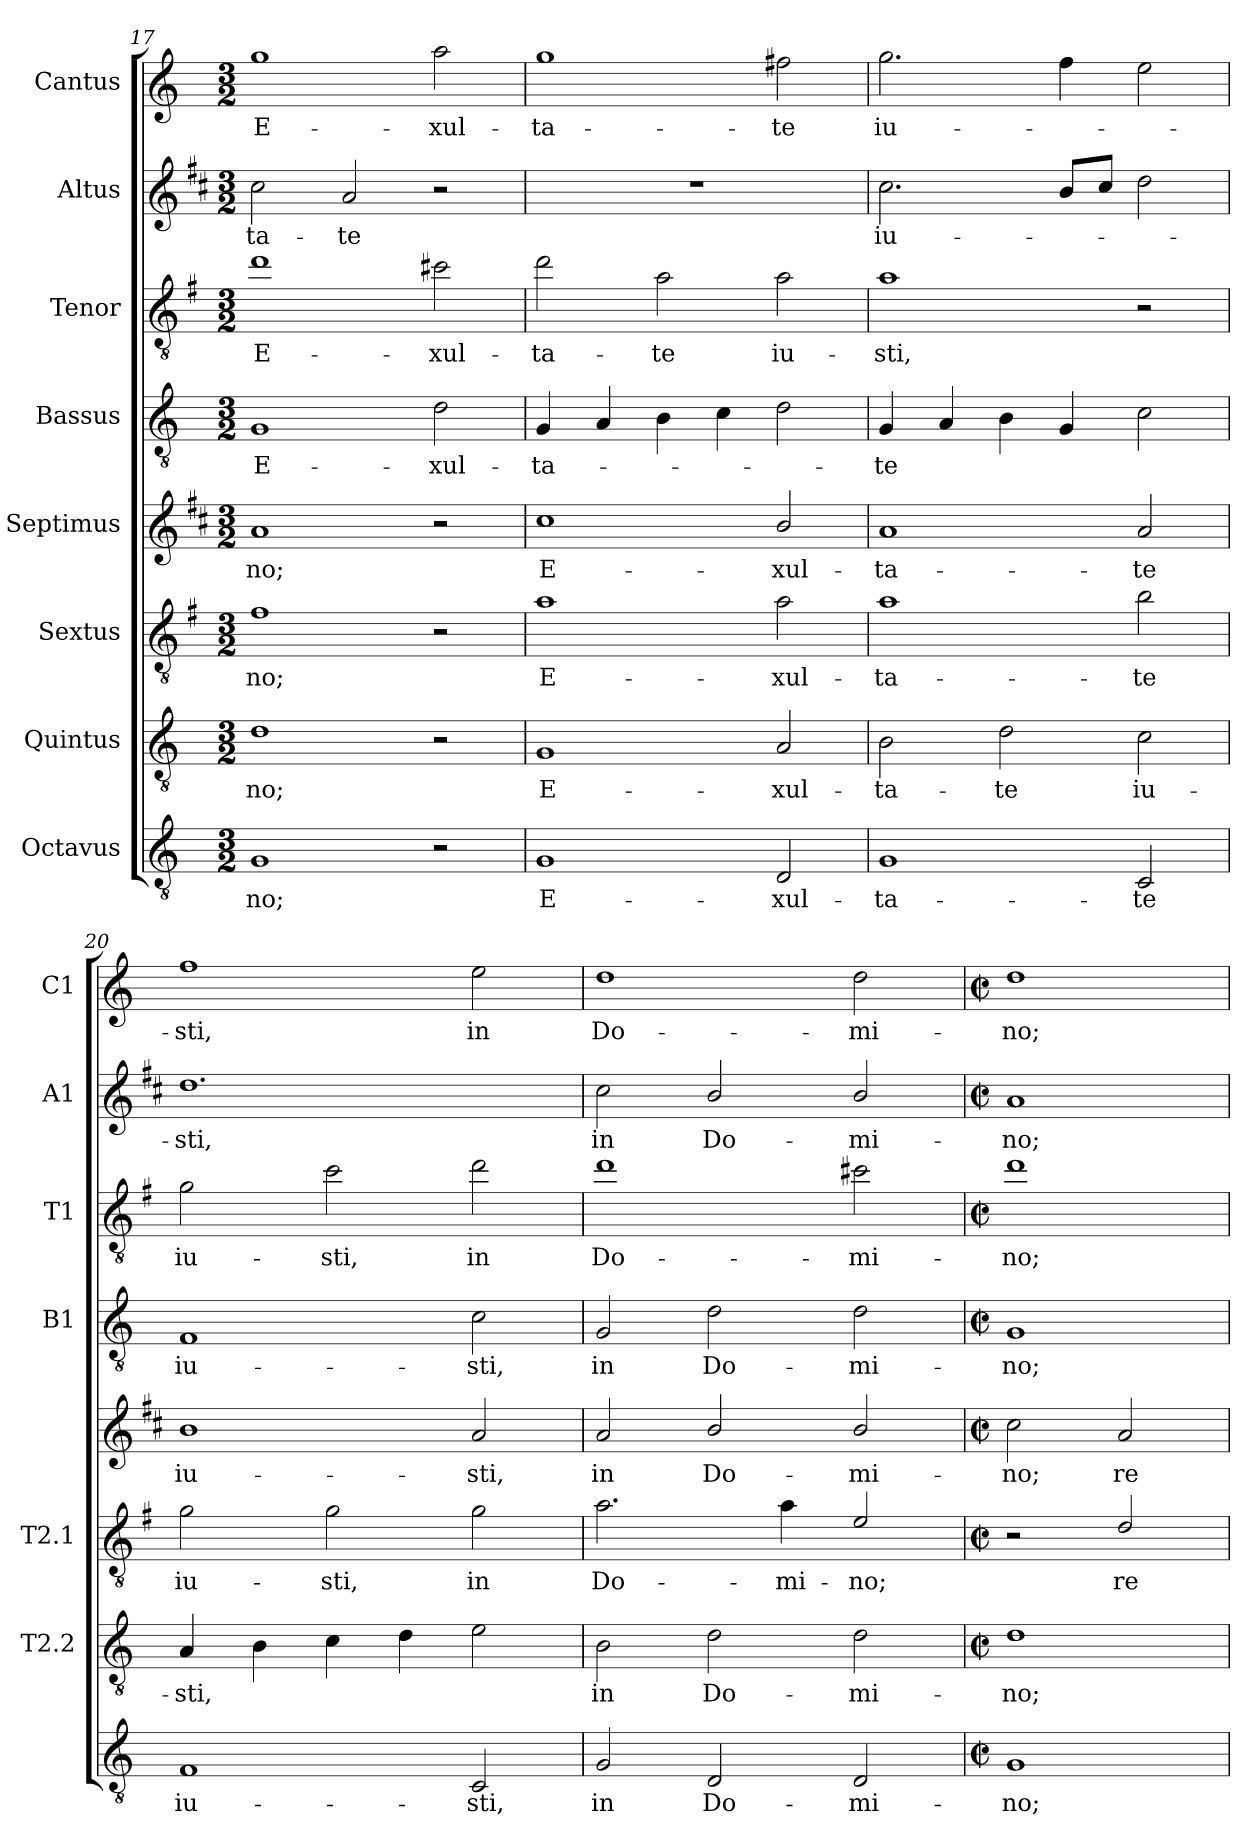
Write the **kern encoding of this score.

**kern	**text	**kern	**text	**kern	**text	**kern	**text	**kern	**text	**kern	**text	**kern	**text	**kern	**text
*part8	*part8	*part7	*part7	*part6	*part6	*part5	*part5	*part4	*part4	*part3	*part3	*part2	*part2	*part1	*part1
*staff8	*staff8	*staff7	*staff7	*staff6	*staff6	*staff5	*staff5	*staff4	*staff4	*staff3	*staff3	*staff2	*staff2	*staff1	*staff1
*I"Octavus	*	*I"Quintus	*	*I"Sextus	*	*I"Septimus	*	*I"Bassus	*	*I"Tenor	*	*I"Altus	*	*I"Cantus	*
*	*	*I'T2.2	*	*I'T2.1	*	*	*	*I'B1	*	*I'T1	*	*I'A1	*	*I'C1	*
!!LO:PB:g=z
*clefGv2	*	*clefGv2	*	*clefGv2	*	*clefG2	*	*clefGv2	*	*clefGv2	*	*clefG2	*	*clefG2	*
*	*	*	*	*ITrd4c7	*	*ITrd1c2	*	*	*	*ITrd4c7	*	*ITrd1c2	*	*	*
*k[]	*	*k[]	*	*k[]	*	*k[]	*	*k[]	*	*k[]	*	*k[]	*	*k[]	*
*C:	*	*C:	*	*C:	*	*C:	*	*C:	*	*C:	*	*C:	*	*C:	*
*M3/2	*	*M3/2	*	*M3/2	*	*M3/2	*	*M3/2	*	*M3/2	*	*M3/2	*	*M3/2	*
=17	=17	=17	=17	=17	=17	=17	=17	=17	=17	=17	=17	=17	=17	=17	=17
!	!LO:LY:b	!	!LO:LY:b	!	!LO:LY:b	!	!LO:LY:b	!	!LO:LY:b	!	!LO:LY:b	!	!LO:LY:b	!	!LO:LY:b
1G	-no;	1d	-no;	1B	-no;	1g	-no;	1G	E-	1g	E-	2b\	-ta-	1gg	E-
!	!	!	!	!	!	!	!	!	!	!	!	!	!LO:LY:b	!	!
.	.	.	.	.	.	.	.	.	.	.	.	2g/	-te	.	.
!	!	!	!	!	!	!	!	!	!LO:LY:b	!	!LO:LY:b	!	!	!	!LO:LY:b
2r	.	2r	.	2r	.	2r	.	2d\	-xul-	2f#X\	-xul-	2r	.	2aa\	-xul-
=18	=18	=18	=18	=18	=18	=18	=18	=18	=18	=18	=18	=18	=18	=18	=18
!	!LO:LY:b	!	!LO:LY:b	!	!LO:LY:b	!	!LO:LY:b	!	!LO:LY:b	!	!LO:LY:b	!	!	!	!LO:LY:b
1G	E-	1G	E-	1d	E-	1b	E-	4G/	-ta-	2g\	-ta-	1.r	.	1gg	-ta-
.	.	.	.	.	.	.	.	4A/	.	.	.	.	.	.	.
!	!	!	!	!	!	!	!	!	!	!	!LO:LY:b	!	!	!	!
.	.	.	.	.	.	.	.	4B\	.	2d\	-te	.	.	.	.
.	.	.	.	.	.	.	.	4c\	.	.	.	.	.	.	.
!	!LO:LY:b	!	!LO:LY:b	!	!LO:LY:b	!	!LO:LY:b	!	!	!	!LO:LY:b	!	!	!	!LO:LY:b
2D/	-xul-	2A/	-xul-	2d\	-xul-	2a/	-xul-	2d\	.	2d\	iu-	.	.	2ff#X\	-te
=19	=19	=19	=19	=19	=19	=19	=19	=19	=19	=19	=19	=19	=19	=19	=19
!	!LO:LY:b	!	!LO:LY:b	!	!LO:LY:b	!	!LO:LY:b	!	!LO:LY:b	!	!LO:LY:b	!	!LO:LY:b	!	!LO:LY:b
1G	-ta-	2B\	-ta-	1d	-ta-	1g	-ta-	4G/	-te	1d	-sti,	2.b\	iu-	2.gg\	iu-
.	.	.	.	.	.	.	.	4A/	.	.	.	.	.	.	.
!	!	!	!LO:LY:b	!	!	!	!	!	!	!	!	!	!	!	!
.	.	2d\	-te	.	.	.	.	4B\	.	.	.	.	.	.	.
.	.	.	.	.	.	.	.	4G/	.	.	.	8a/L	.	4ff\	.
.	.	.	.	.	.	.	.	.	.	.	.	8b/J	.	.	.
!	!LO:LY:b	!	!LO:LY:b	!	!LO:LY:b	!	!LO:LY:b	!	!	!	!	!	!	!	!
2C/	-te	2c\	iu-	2e\	-te	2g/	-te	2c\	.	2r	.	2cc\	.	2ee\	.
=20	=20	=20	=20	=20	=20	=20	=20	=20	=20	=20	=20	=20	=20	=20	=20
!	!LO:LY:b	!	!LO:LY:b	!	!LO:LY:b	!	!LO:LY:b	!	!LO:LY:b	!	!LO:LY:b	!	!LO:LY:b	!	!LO:LY:b
1F	iu-	4A/	-sti,	2c\	iu-	1a	iu-	1F	iu-	2c\	iu-	1.cc	-sti,	1ff	-sti,
.	.	4B\	.	.	.	.	.	.	.	.	.	.	.	.	.
!	!	!	!	!	!LO:LY:b	!	!	!	!	!	!LO:LY:b	!	!	!	!
.	.	4c\	.	2c\	-sti,	.	.	.	.	2f\	-sti,	.	.	.	.
.	.	4d\	.	.	.	.	.	.	.	.	.	.	.	.	.
!	!LO:LY:b	!	!	!	!LO:LY:b	!	!LO:LY:b	!	!LO:LY:b	!	!LO:LY:b	!	!	!	!LO:LY:b
2C/	-sti,	2e\	.	2c\	in	2g/	-sti,	2c\	-sti,	2g\	in	.	.	2ee\	in
=21	=21	=21	=21	=21	=21	=21	=21	=21	=21	=21	=21	=21	=21	=21	=21
!	!LO:LY:b	!	!LO:LY:b	!	!LO:LY:b	!	!LO:LY:b	!	!LO:LY:b	!	!LO:LY:b	!	!LO:LY:b	!	!LO:LY:b
2G/	in	2B\	in	2.d\	Do-	2g/	in	2G/	in	1g	Do-	2b\	in	1dd	Do-
!	!LO:LY:b	!	!LO:LY:b	!	!	!	!LO:LY:b	!	!LO:LY:b	!	!	!	!LO:LY:b	!	!
2D/	Do-	2d\	Do-	.	.	2a/	Do-	2d\	Do-	.	.	2a/	Do-	.	.
!	!	!	!	!	!LO:LY:b	!	!	!	!	!	!	!	!	!	!
.	.	.	.	4d\	-mi-	.	.	.	.	.	.	.	.	.	.
!	!LO:LY:b	!	!LO:LY:b	!	!LO:LY:b	!	!LO:LY:b	!	!LO:LY:b	!	!LO:LY:b	!	!LO:LY:b	!	!LO:LY:b
2D/	-mi-	2d\	-mi-	2A/	-no;	2a/	-mi-	2d\	-mi-	2f#X\	-mi-	2a/	-mi-	2dd\	-mi-
!!LO:LB:g=z
=22	=22	=22	=22	=22	=22	=22	=22	=22	=22	=22	=22	=22	=22	=22	=22
*M2/2	*	*M2/2	*	*M2/2	*	*M2/2	*	*M2/2	*	*M2/2	*	*M2/2	*	*M2/2	*
*met(c|)	*	*met(c|)	*	*met(c|)	*	*met(c|)	*	*met(c|)	*	*met(c|)	*	*met(c|)	*	*met(c|)	*
!	!LO:LY:b	!	!LO:LY:b	!	!	!	!LO:LY:b	!	!LO:LY:b	!	!LO:LY:b	!	!LO:LY:b	!	!LO:LY:b
1G	-no;	1d	-no;	2r	.	2b\	-no;	1G	-no;	1g	-no;	1g	-no;	1dd	-no;
!	!	!	!	!	!LO:LY:b	!	!LO:LY:b	!	!	!	!	!	!	!	!
.	.	.	.	2G/	re-	2g/	re-	.	.	.	.	.	.	.	.
=	=	=	=	=	=	=	=	=	=	=	=	=	=	=	=
*-	*-	*-	*-	*-	*-	*-	*-	*-	*-	*-	*-	*-	*-	*-	*-
